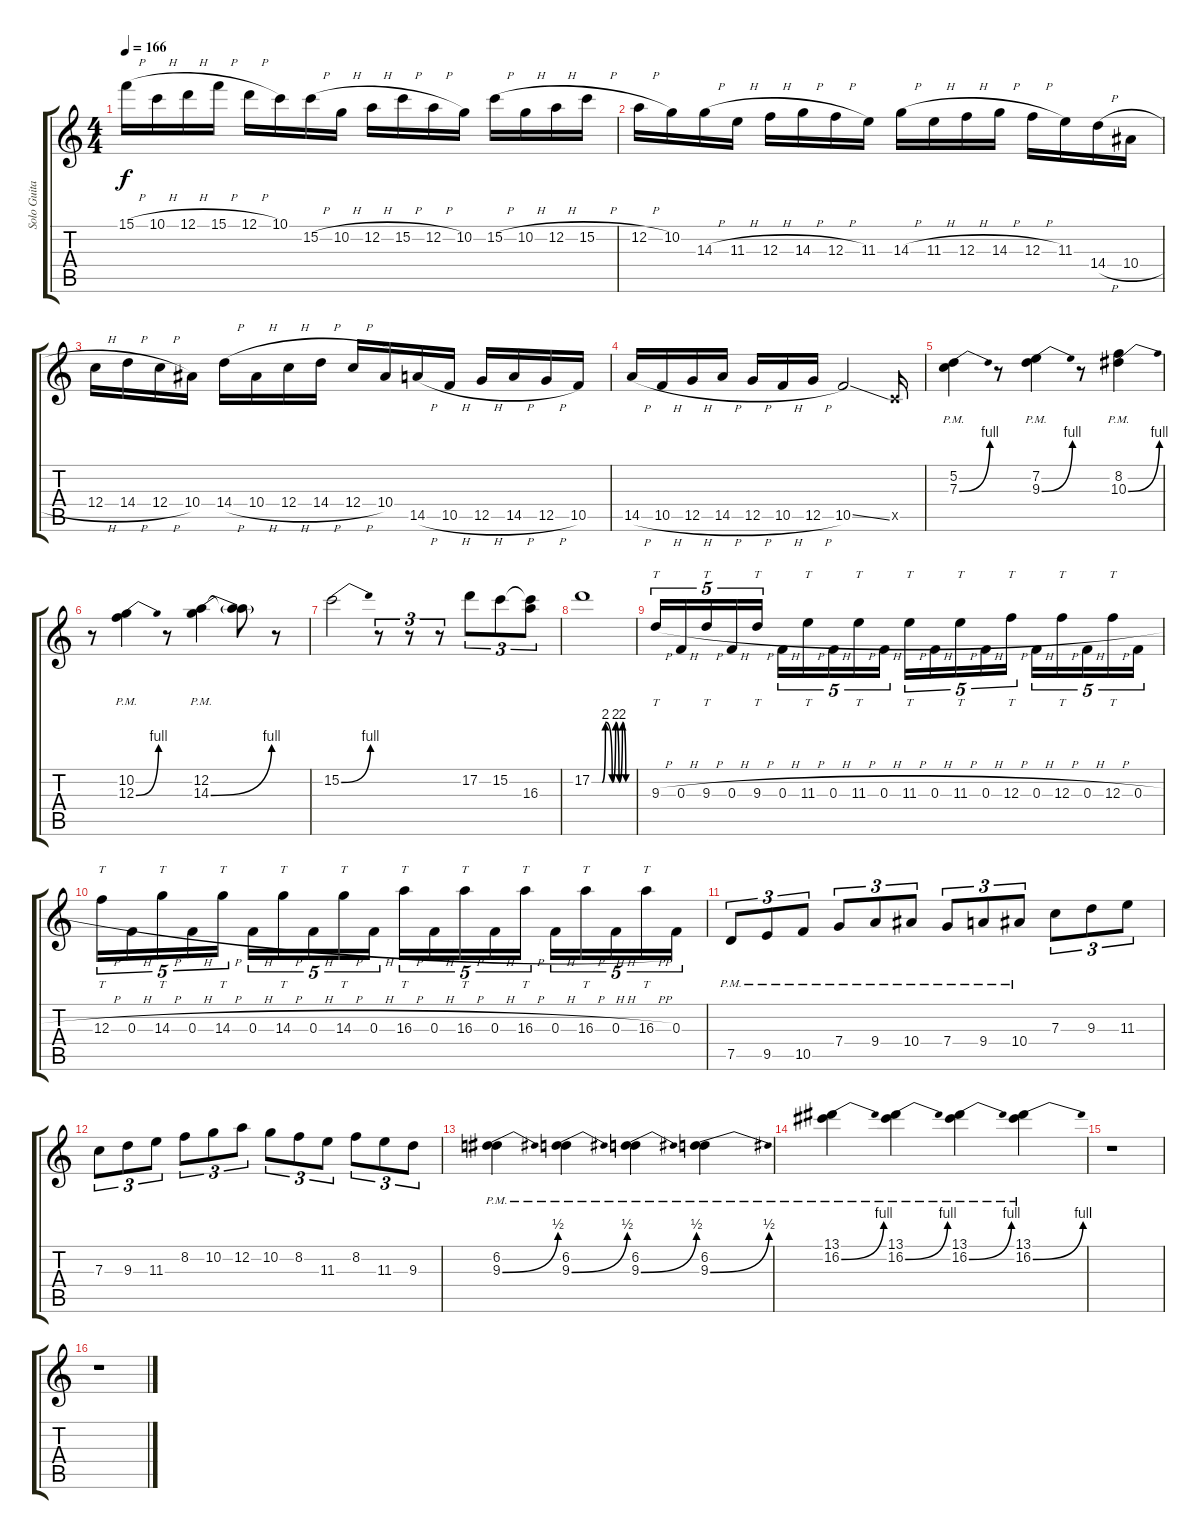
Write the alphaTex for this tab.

\track ("Solo Guitar" "Solo Guita") {instrument distortionguitar}
\staff {score tabs}
\tuning (D4 A3 F3 C3 G2 C2) {hide}
\ts (4 4)
\tempo 166
\clef g2
\ks c
15.1{h}.16{dy f} 10.1{h}.16 12.1{h}.16 15.1{h}.16 12.1{h}.16 10.1.16 15.2{h}.16 10.2{h}.16 12.2{h}.16 15.2{h}.16 12.2{h}.16 10.2.16 15.2{h}.16 10.2{h}.16 12.2{h}.16 15.2{h}.16 |
12.2{h}.16 10.2.16 14.3{h}.16 11.3{h}.16 12.3{h}.16 14.3{h}.16 12.3{h}.16 11.3.16 14.3{h}.16 11.3{h}.16 12.3{h}.16 14.3{h}.16 12.3{h}.16 11.3.16 14.4{h}.16 10.4{h}.16 |
12.4{h}.16 14.4{h}.16 12.4{h}.16 10.4.16 14.4{h}.16 10.4{h}.16 12.4{h}.16 14.4{h}.16 12.4{h}.16 10.4.16 14.5{h}.16 10.5{h}.16 12.5{h}.16 14.5{h}.16 12.5{h}.16 10.5.16 |
14.5{h}.16 10.5{h}.16 12.5{h}.16 14.5{h}.16 12.5{h}.16 10.5{h}.16 12.5{h}.16 10.5{ss}.2 5.5{x}.16 |
(5.2{pm} 7.3{be (bend 0 0 60 4)}).4 r.8 (7.2{pm} 9.3{be (bend 0 0 60 4)}).4 r.8 (8.2{pm} 10.3{be (bend 0 0 60 4)}).4 |
r.8 (10.2{pm} 12.3{be (bend 0 0 60 4)}).4 r.8 (12.2{pm} 14.3{be (bend 0 0 60 4)}).4 (12.2{t} 14.3{t}).8 r.8 |
15.2{be (bend 0 0 60 4)}.2 r.8{tu (3 2)} r.8{tu (3 2)} r.8{tu (3 2)} 17.2.8{tu (3 2)} 15.2.8{tu (3 2)} (15.2{t} 16.3).8{tu (3 2)} |
17.2{be (custom 0 0 15 0 20 8 30 0 35 8 40 0 45 8 50 0 60 0)}.1 |
9.3{h}.16{tt tu (5 4)} 0.3{h}.16{tu (5 4)} 9.3{h}.16{tt tu (5 4)} 0.3{h}.16{tu (5 4)} 9.3{h}.16{tt tu (5 4)} 0.3{h}.16{tu (5 4)} 11.3{h}.16{tt tu (5 4)} 0.3{h}.16{tu (5 4)} 11.3{h}.16{tt tu (5 4)} 0.3{h}.16{tu (5 4)} 11.3{h}.16{tt tu (5 4)} 0.3{h}.16{tu (5 4)} 11.3{h}.16{tt tu (5 4)} 0.3{h}.16{tu (5 4)} 12.3{h}.16{tt tu (5 4)} 0.3{h}.16{tu (5 4)} 12.3{h}.16{tt tu (5 4)} 0.3{h}.16{tu (5 4)} 12.3{h}.16{tt tu (5 4)} 0.3{h}.16{tu (5 4)} |
12.3{h}.16{tt tu (5 4)} 0.3{h}.16{tu (5 4)} 14.3{h}.16{tt tu (5 4)} 0.3{h}.16{tu (5 4)} 14.3{h}.16{tt tu (5 4)} 0.3{h}.16{tu (5 4)} 14.3{h}.16{tt tu (5 4)} 0.3{h}.16{tu (5 4)} 14.3{h}.16{tt tu (5 4)} 0.3{h}.16{tu (5 4)} 16.3{h}.16{tt tu (5 4)} 0.3{h}.16{tu (5 4)} 16.3{h}.16{tt tu (5 4)} 0.3{h}.16{tu (5 4)} 16.3{h}.16{tt tu (5 4)} 0.3{h}.16{tu (5 4)} 16.3{h}.16{tt tu (5 4)} 0.3{h}.16{tu (5 4)} 16.3{h}.16{tt tu (5 4)} 0.3.16{tu (5 4)} |
7.5{pm}.8{tu (3 2)} 9.5{pm}.8{tu (3 2)} 10.5{pm}.8{tu (3 2)} 7.4{pm}.8{tu (3 2)} 9.4{pm}.8{tu (3 2)} 10.4{pm}.8{tu (3 2)} 7.4{pm}.8{tu (3 2)} 9.4{pm}.8{tu (3 2)} 10.4{pm}.8{tu (3 2)} 7.3.8{tu (3 2)} 9.3.8{tu (3 2)} 11.3.8{tu (3 2)} |
7.3.8{tu (3 2)} 9.3.8{tu (3 2)} 11.3.8{tu (3 2)} 8.2.8{tu (3 2)} 10.2.8{tu (3 2)} 12.2.8{tu (3 2)} 10.2.8{tu (3 2)} 8.2.8{tu (3 2)} 11.3.8{tu (3 2)} 8.2.8{tu (3 2)} 11.3.8{tu (3 2)} 9.3.8{tu (3 2)} |
(6.2{pm} 9.3{be (bend 0 0 60 2)}).4 (6.2{pm} 9.3{be (bend 0 0 60 2)}).4 (6.2{pm} 9.3{be (bend 0 0 60 2)}).4 (6.2{pm} 9.3{be (bend 0 0 60 2)}).4 |
(13.1{pm} 16.2{be (bend 0 0 60 4)}).4 (13.1{pm} 16.2{be (bend 0 0 60 4)}).4 (13.1{pm} 16.2{be (bend 0 0 60 4)}).4 (13.1{pm} 16.2{be (bend 0 0 60 4)}).4 |
r.1 |
r.1
